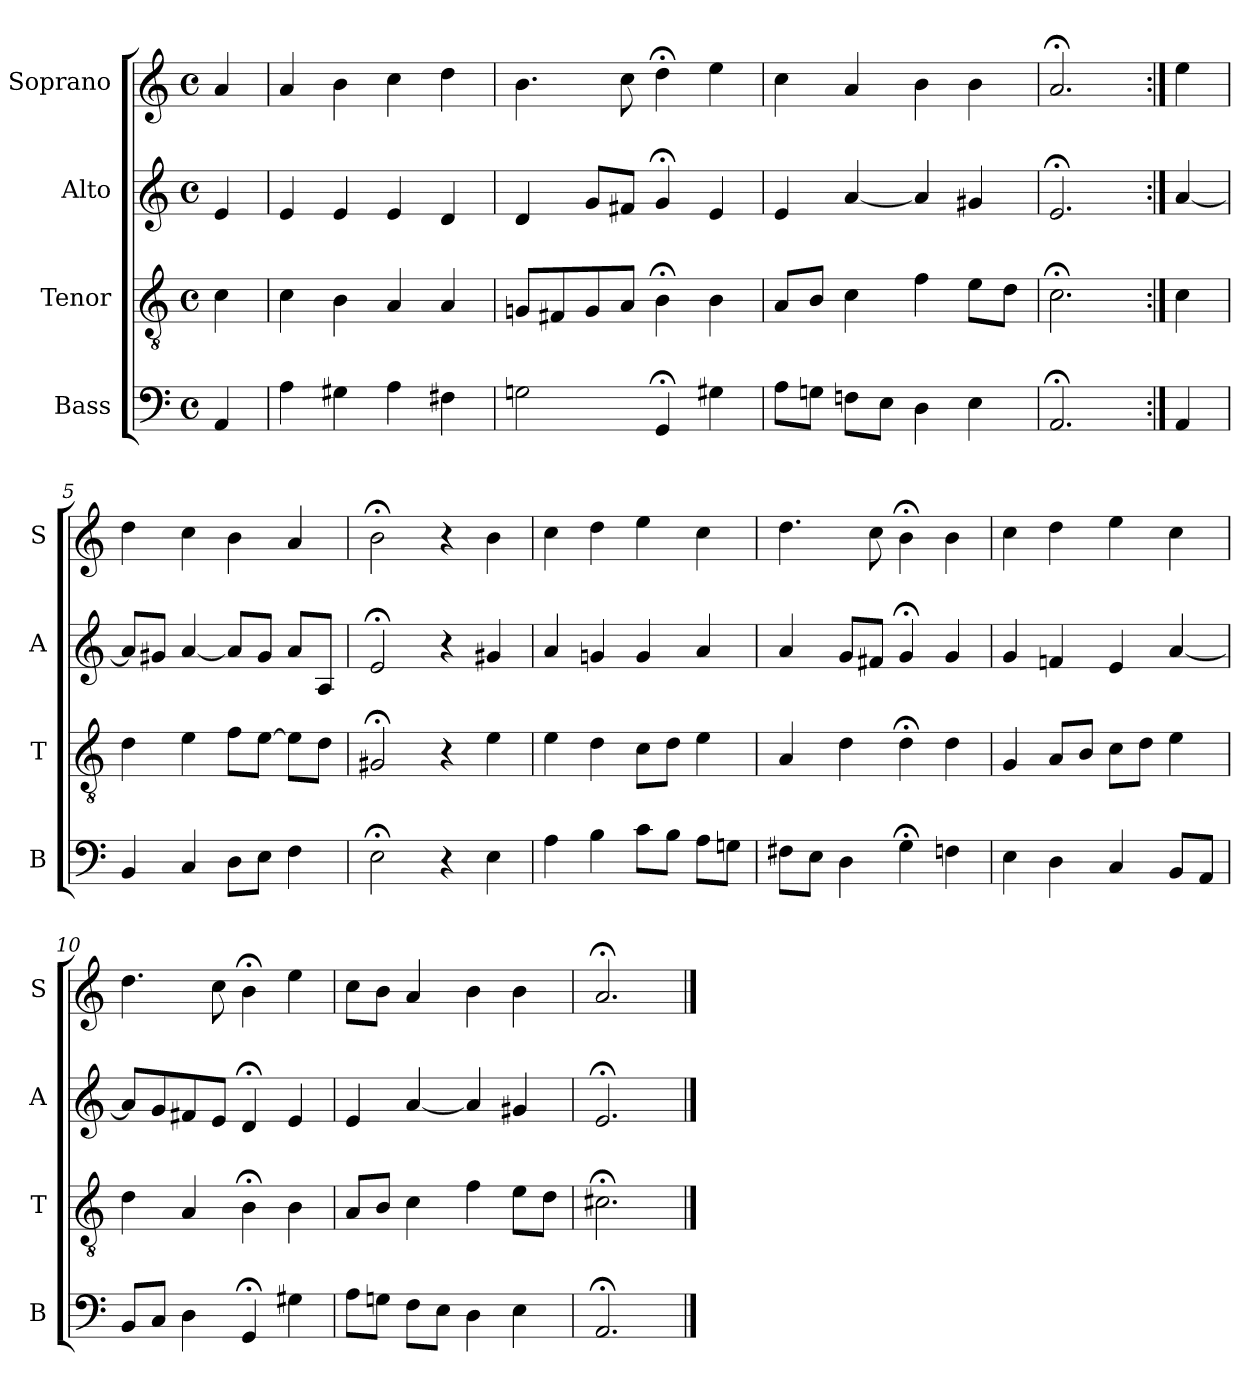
**kern	**kern	**kern	**kern
*part4	*part3	*part2	*part1
*staff4	*staff3	*staff2	*staff1
*I"Bass	*I"Tenor	*I"Alto	*I"Soprano
*I'B	*I'T	*I'A	*I'S
*clefF4	*clefGv2	*clefG2	*clefG2
*k[]	*k[]	*k[]	*k[]
*a:	*a:	*a:	*a:
*M4/4	*M4/4	*M4/4	*M4/4
*met(c)	*met(c)	*met(c)	*met(c)
*MM100	*MM100	*MM100	*MM100
=	=	=	=
4AA	4c	4e	4a
=1	=1	=1	=1
4A	4c	4e	4a
4G#X	4B	4e	4b
4A	4A	4e	4cc
4F#X	4A	4d	4dd
=2	=2	=2	=2
2Gn	8GnL	4d	4.b
.	8F#X	.	.
.	8G	8gL	.
.	8AJ	8f#XiJ	8cci
4GG;<	4B;<	4g;<i	4dd;<i
4G#X	4B	4e	4ee
=3	=3	=3	=3
8AL	8AL	4e	4cc
8GnJ	8BJ	.	.
8FnL	4c	[4a	4a
8EJ	.	.	.
4D	4f	4a]	4b
4E	8eL	4g#X	4b
.	8dJ	.	.
=4	=4	=4	=4
2.AA;<	2.c;<	2.e;<i	2.a;<i
=:|!	=:|!	=:|!	=:|!
4AA	4c	[4ai	4eei
=5	=5	=5	=5
4BB	4d	8aiL]	4dd
.	.	8g#XJ	.
4C	4e	[4a	4cc
8DL	8fL	8aL]	4b
8EJ	[8eJ	8g#J	.
4F	8eL]	8aL	4a
.	8dJ	8AJ	.
=6	=6	=6	=6
2E;<	2G#X;<	2e;<	2b;<
4r	4r	4r	4r
4E	4e	4g#X	4b
=7	=7	=7	=7
4A	4e	4a	4cc
4B	4d	4gn	4dd
8cL	8cL	4g	4ee
8BJ	8dJ	.	.
8AL	4e	4a	4cc
8GnJ	.	.	.
=8	=8	=8	=8
8F#XL	4A	4a	4.dd
8EJ	.	.	.
4D	4d	8gL	.
.	.	8f#XJ	8cc
4G;<	4d;<	4g;<	4b;<
4Fn	4d	4g	4b
=9	=9	=9	=9
4E	4G	4g	4cc
4D	8AL	4fn	4dd
.	8BJ	.	.
4C	8cL	4e	4ee
.	8dJ	.	.
8BBL	4e	[4a	4cc
8AAJ	.	.	.
=10	=10	=10	=10
8BBL	4d	8aL]	4.dd
8CJ	.	8g	.
4D	4A	8f#X	.
.	.	8eJ	8cc
4GG;<	4B;<	4d;<	4b;<
4G#X	4B	4e	4ee
=11	=11	=11	=11
8AL	8AL	4e	8ccL
8GnJ	8BJ	.	8bJ
8FL	4c	[4a	4a
8EJ	.	.	.
4D	4f	4a]	4b
4E	8eL	4g#X	4b
.	8dJ	.	.
=12	=12	=12	=12
2.AA;<	2.c#X;<	2.e;<	2.a;<
==	==	==	==
*-	*-	*-	*-
